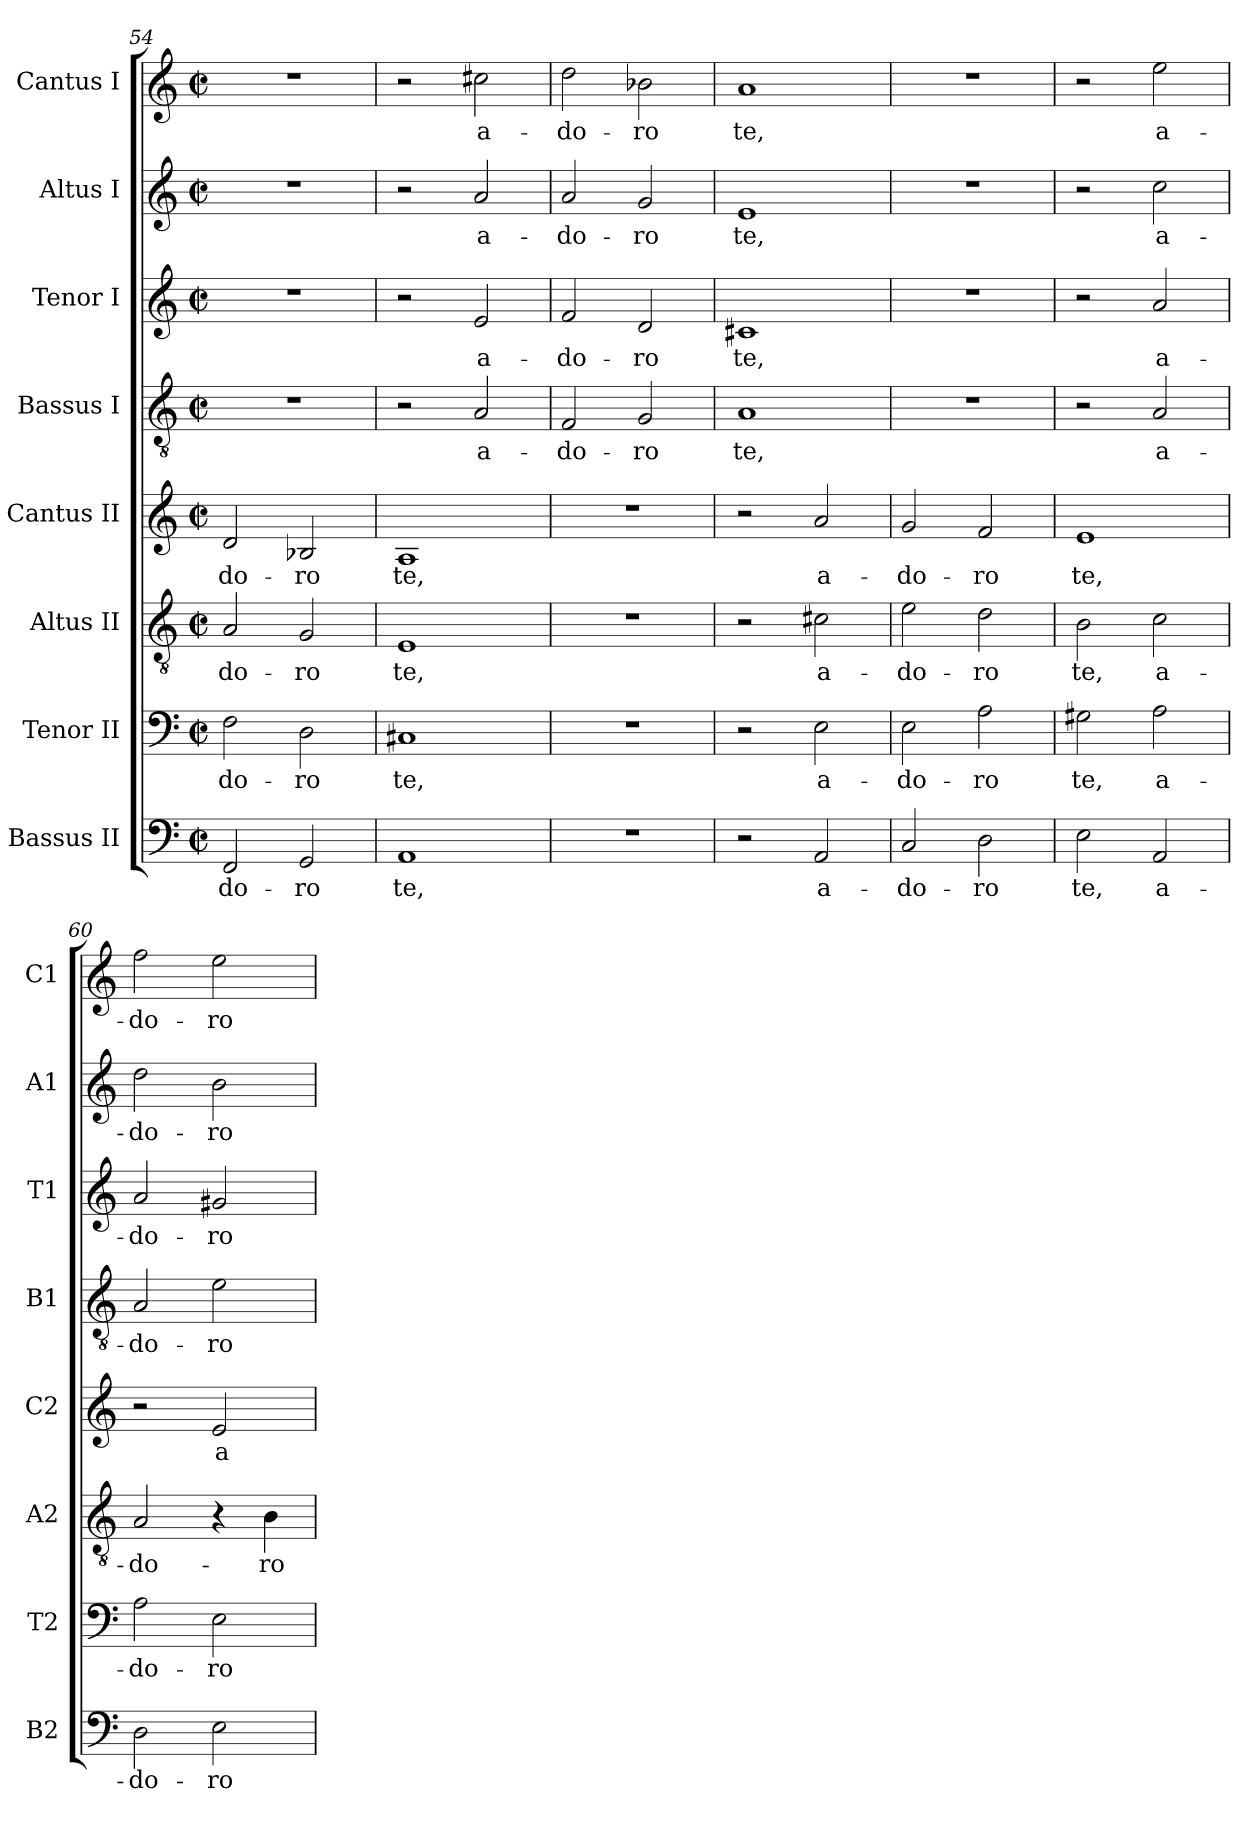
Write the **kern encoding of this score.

**kern	**text	**kern	**text	**kern	**text	**kern	**text	**kern	**text	**kern	**text	**kern	**text	**kern	**text
*part8	*part8	*part7	*part7	*part6	*part6	*part5	*part5	*part4	*part4	*part3	*part3	*part2	*part2	*part1	*part1
*staff8	*staff8	*staff7	*staff7	*staff6	*staff6	*staff5	*staff5	*staff4	*staff4	*staff3	*staff3	*staff2	*staff2	*staff1	*staff1
*I"Bassus II	*	*I"Tenor II	*	*I"Altus II	*	*I"Cantus II	*	*I"Bassus I	*	*I"Tenor I	*	*I"Altus I	*	*I"Cantus I	*
*I'B2	*	*I'T2	*	*I'A2	*	*I'C2	*	*I'B1	*	*I'T1	*	*I'A1	*	*I'C1	*
*clefF4	*	*clefF4	*	*clefGv2	*	*clefG2	*	*clefGv2	*	*clefG2	*	*clefG2	*	*clefG2	*
*k[]	*	*k[]	*	*k[]	*	*k[]	*	*k[]	*	*k[]	*	*k[]	*	*k[]	*
*C:	*	*C:	*	*C:	*	*C:	*	*C:	*	*C:	*	*C:	*	*C:	*
*M2/2	*	*M2/2	*	*M2/2	*	*M2/2	*	*M2/2	*	*M2/2	*	*M2/2	*	*M2/2	*
*met(c|)	*	*met(c|)	*	*met(c|)	*	*met(c|)	*	*met(c|)	*	*met(c|)	*	*met(c|)	*	*met(c|)	*
=54	=54	=54	=54	=54	=54	=54	=54	=54	=54	=54	=54	=54	=54	=54	=54
!	!LO:LY:b	!	!	!	!	!	!	!	!	!	!	!	!	!	!
!	!	!	!LO:LY:b	!	!	!	!	!	!	!	!	!	!	!	!
!	!	!	!	!	!LO:LY:b	!	!	!	!	!	!	!	!	!	!
!	!	!	!	!	!	!	!LO:LY:b	!	!	!	!	!	!	!	!
2FF/	-do-	2F\	-do-	2A/	-do-	2d/	-do-	1r	.	1r	.	1r	.	1r	.
!	!LO:LY:b	!	!	!	!	!	!	!	!	!	!	!	!	!	!
!	!	!	!LO:LY:b	!	!	!	!	!	!	!	!	!	!	!	!
!	!	!	!	!	!LO:LY:b	!	!	!	!	!	!	!	!	!	!
!	!	!	!	!	!	!	!LO:LY:b	!	!	!	!	!	!	!	!
2GG/	-ro	2D\	-ro	2G/	-ro	2B-X/	-ro	.	.	.	.	.	.	.	.
=55	=55	=55	=55	=55	=55	=55	=55	=55	=55	=55	=55	=55	=55	=55	=55
!	!LO:LY:b	!	!	!	!	!	!	!	!	!	!	!	!	!	!
!	!	!	!LO:LY:b	!	!	!	!	!	!	!	!	!	!	!	!
!	!	!	!	!	!LO:LY:b	!	!	!	!	!	!	!	!	!	!
!	!	!	!	!	!	!	!LO:LY:b	!	!	!	!	!	!	!	!
1AA	te,	1C#X	te,	1E	te,	1A	te,	2r	.	2r	.	2r	.	2r	.
!	!	!	!	!	!	!	!	!	!LO:LY:b	!	!	!	!	!	!
!	!	!	!	!	!	!	!	!	!	!	!LO:LY:b	!	!	!	!
!	!	!	!	!	!	!	!	!	!	!	!	!	!LO:LY:b	!	!
!	!	!	!	!	!	!	!	!	!	!	!	!	!	!	!LO:LY:b
.	.	.	.	.	.	.	.	2A/	a-	2e/	a-	2a/	a-	2cc#X\	a-
!!LO:PB:g=z
=56	=56	=56	=56	=56	=56	=56	=56	=56	=56	=56	=56	=56	=56	=56	=56
!	!	!	!	!	!	!	!	!	!LO:LY:b	!	!	!	!	!	!
!	!	!	!	!	!	!	!	!	!	!	!LO:LY:b	!	!	!	!
!	!	!	!	!	!	!	!	!	!	!	!	!	!LO:LY:b	!	!
!	!	!	!	!	!	!	!	!	!	!	!	!	!	!	!LO:LY:b
1r	.	1r	.	1r	.	1r	.	2F/	-do-	2f/	-do-	2a/	-do-	2dd\	-do-
!	!	!	!	!	!	!	!	!	!LO:LY:b	!	!	!	!	!	!
!	!	!	!	!	!	!	!	!	!	!	!LO:LY:b	!	!	!	!
!	!	!	!	!	!	!	!	!	!	!	!	!	!LO:LY:b	!	!
!	!	!	!	!	!	!	!	!	!	!	!	!	!	!	!LO:LY:b
.	.	.	.	.	.	.	.	2G/	-ro	2d/	-ro	2g/	-ro	2b-X\	-ro
=57	=57	=57	=57	=57	=57	=57	=57	=57	=57	=57	=57	=57	=57	=57	=57
!	!	!	!	!	!	!	!	!	!LO:LY:b	!	!	!	!	!	!
!	!	!	!	!	!	!	!	!	!	!	!LO:LY:b	!	!	!	!
!	!	!	!	!	!	!	!	!	!	!	!	!	!LO:LY:b	!	!
!	!	!	!	!	!	!	!	!	!	!	!	!	!	!	!LO:LY:b
2r	.	2r	.	2r	.	2r	.	1A	te,	1c#X	te,	1e	te,	1a	te,
!	!LO:LY:b	!	!	!	!	!	!	!	!	!	!	!	!	!	!
!	!	!	!LO:LY:b	!	!	!	!	!	!	!	!	!	!	!	!
!	!	!	!	!	!LO:LY:b	!	!	!	!	!	!	!	!	!	!
!	!	!	!	!	!	!	!LO:LY:b	!	!	!	!	!	!	!	!
2AA/	a-	2E\	a-	2c#X\	a-	2a/	a-	.	.	.	.	.	.	.	.
=58	=58	=58	=58	=58	=58	=58	=58	=58	=58	=58	=58	=58	=58	=58	=58
!	!LO:LY:b	!	!	!	!	!	!	!	!	!	!	!	!	!	!
!	!	!	!LO:LY:b	!	!	!	!	!	!	!	!	!	!	!	!
!	!	!	!	!	!LO:LY:b	!	!	!	!	!	!	!	!	!	!
!	!	!	!	!	!	!	!LO:LY:b	!	!	!	!	!	!	!	!
2C/	-do-	2E\	-do-	2e\	-do-	2g/	-do-	1r	.	1r	.	1r	.	1r	.
!	!LO:LY:b	!	!	!	!	!	!	!	!	!	!	!	!	!	!
!	!	!	!LO:LY:b	!	!	!	!	!	!	!	!	!	!	!	!
!	!	!	!	!	!LO:LY:b	!	!	!	!	!	!	!	!	!	!
!	!	!	!	!	!	!	!LO:LY:b	!	!	!	!	!	!	!	!
2D\	-ro	2A\	-ro	2d\	-ro	2f/	-ro	.	.	.	.	.	.	.	.
=59	=59	=59	=59	=59	=59	=59	=59	=59	=59	=59	=59	=59	=59	=59	=59
!	!LO:LY:b	!	!	!	!	!	!	!	!	!	!	!	!	!	!
!	!	!	!LO:LY:b	!	!	!	!	!	!	!	!	!	!	!	!
!	!	!	!	!	!LO:LY:b	!	!	!	!	!	!	!	!	!	!
!	!	!	!	!	!	!	!LO:LY:b	!	!	!	!	!	!	!	!
2E\	te,	2G#X\	te,	2B\	te,	1e	te,	2r	.	2r	.	2r	.	2r	.
!	!LO:LY:b	!	!	!	!	!	!	!	!	!	!	!	!	!	!
!	!	!	!LO:LY:b	!	!	!	!	!	!	!	!	!	!	!	!
!	!	!	!	!	!LO:LY:b	!	!	!	!	!	!	!	!	!	!
!	!	!	!	!	!	!	!	!	!LO:LY:b	!	!	!	!	!	!
!	!	!	!	!	!	!	!	!	!	!	!LO:LY:b	!	!	!	!
!	!	!	!	!	!	!	!	!	!	!	!	!	!LO:LY:b	!	!
!	!	!	!	!	!	!	!	!	!	!	!	!	!	!	!LO:LY:b
2AA/	a-	2A\	a-	2c\	a-	.	.	2A/	a-	2a/	a-	2cc\	a-	2ee\	a-
=60	=60	=60	=60	=60	=60	=60	=60	=60	=60	=60	=60	=60	=60	=60	=60
!	!LO:LY:b	!	!	!	!	!	!	!	!	!	!	!	!	!	!
!	!	!	!LO:LY:b	!	!	!	!	!	!	!	!	!	!	!	!
!	!	!	!	!	!LO:LY:b	!	!	!	!	!	!	!	!	!	!
!	!	!	!	!	!	!	!	!	!LO:LY:b	!	!	!	!	!	!
!	!	!	!	!	!	!	!	!	!	!	!LO:LY:b	!	!	!	!
!	!	!	!	!	!	!	!	!	!	!	!	!	!LO:LY:b	!	!
!	!	!	!	!	!	!	!	!	!	!	!	!	!	!	!LO:LY:b
2D\	-do-	2A\	-do-	2A/	-do-	2r	.	2A/	-do-	2a/	-do-	2dd\	-do-	2ff\	-do-
!	!LO:LY:b	!	!	!	!	!	!	!	!	!	!	!	!	!	!
!	!	!	!LO:LY:b	!	!	!	!	!	!	!	!	!	!	!	!
!	!	!	!	!	!	!	!LO:LY:b	!	!	!	!	!	!	!	!
!	!	!	!	!	!	!	!	!	!LO:LY:b	!	!	!	!	!	!
!	!	!	!	!	!	!	!	!	!	!	!LO:LY:b	!	!	!	!
!	!	!	!	!	!	!	!	!	!	!	!	!	!LO:LY:b	!	!
!	!	!	!	!	!	!	!	!	!	!	!	!	!	!	!LO:LY:b
2E\	-ro	2E\	-ro	4r	.	2e/	a-	2e\	-ro	2g#X/	-ro	2b\	-ro	2ee\	-ro
!	!	!	!	!	!LO:LY:b	!	!	!	!	!	!	!	!	!	!
.	.	.	.	4B\	-ro	.	.	.	.	.	.	.	.	.	.
=	=	=	=	=	=	=	=	=	=	=	=	=	=	=	=
*-	*-	*-	*-	*-	*-	*-	*-	*-	*-	*-	*-	*-	*-	*-	*-
